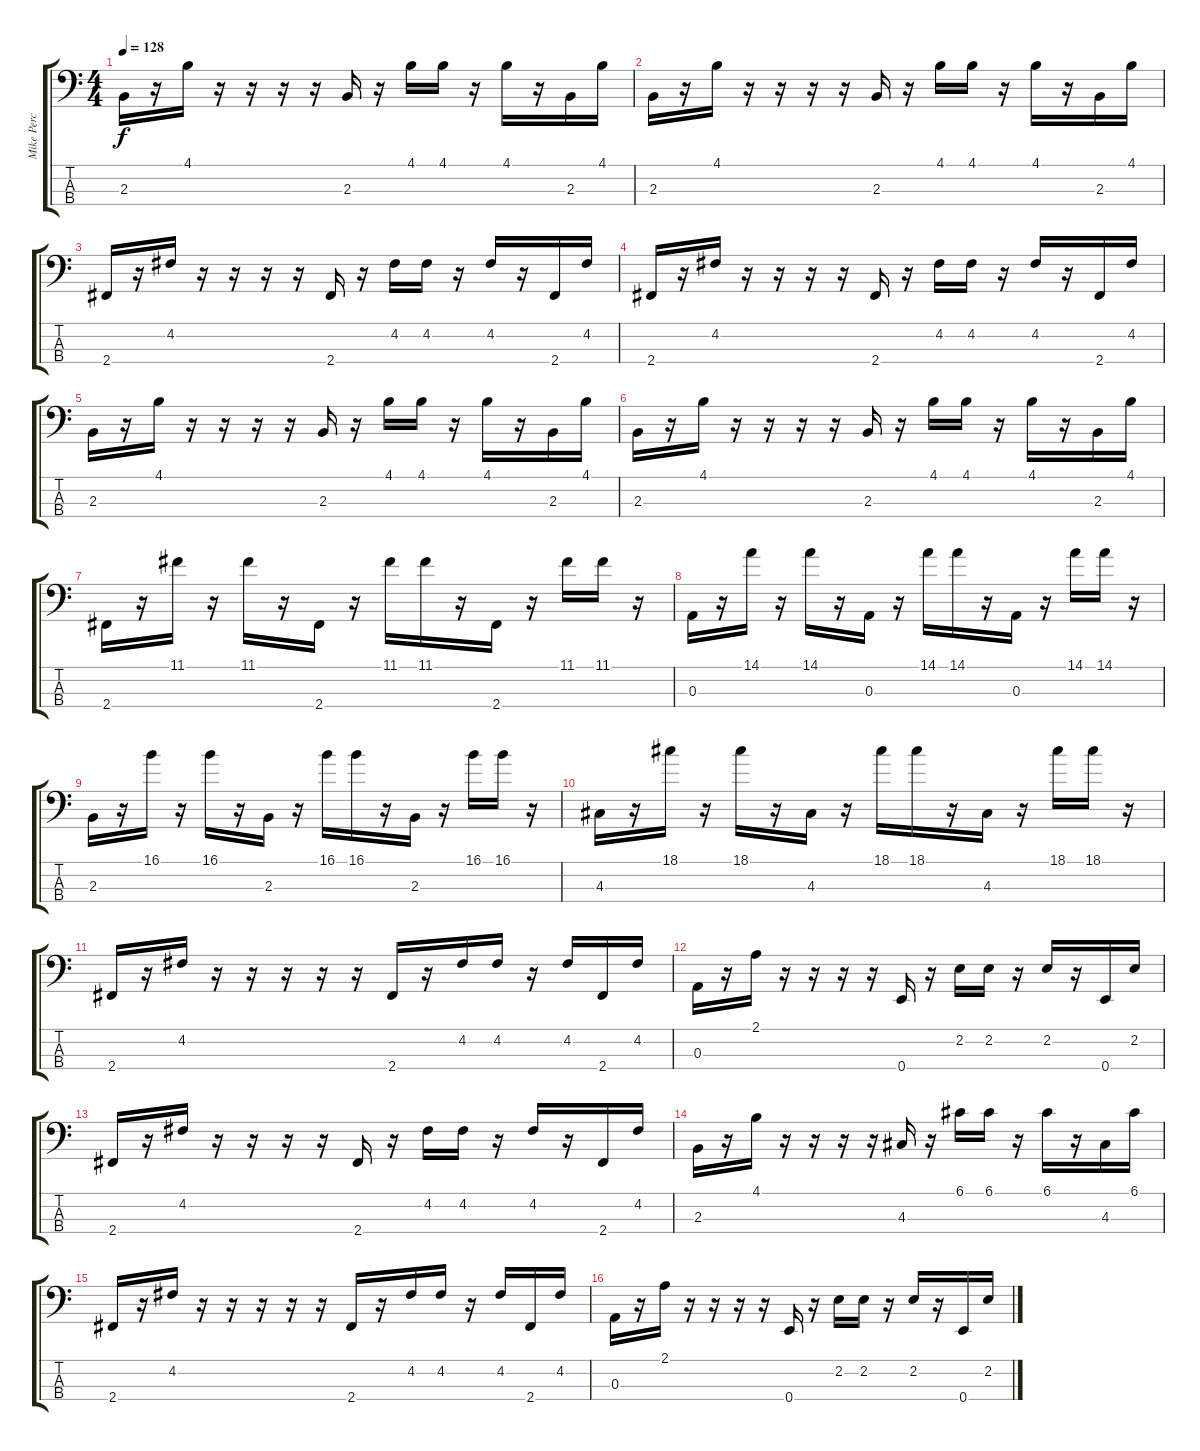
\track (" Mike Percy" " Mike Perc") {instrument electricguitarclean}
\staff {score tabs}
\tuning (G2 D2 A1 E1) {hide}
\ts (4 4)
\tempo 128
\clef f4
\ks c
2.3.16{dy f} r.16 4.1.16 r.16 r.16 r.16 r.16 2.3.16 r.16 4.1.16 4.1.16 r.16 4.1.16 r.16 2.3.16 4.1.16 |
2.3.16 r.16 4.1.16 r.16 r.16 r.16 r.16 2.3.16 r.16 4.1.16 4.1.16 r.16 4.1.16 r.16 2.3.16 4.1.16 |
2.4.16 r.16 4.2.16 r.16 r.16 r.16 r.16 2.4.16 r.16 4.2.16 4.2.16 r.16 4.2.16 r.16 2.4.16 4.2.16 |
2.4.16 r.16 4.2.16 r.16 r.16 r.16 r.16 2.4.16 r.16 4.2.16 4.2.16 r.16 4.2.16 r.16 2.4.16 4.2.16 |
2.3.16 r.16 4.1.16 r.16 r.16 r.16 r.16 2.3.16 r.16 4.1.16 4.1.16 r.16 4.1.16 r.16 2.3.16 4.1.16 |
2.3.16 r.16 4.1.16 r.16 r.16 r.16 r.16 2.3.16 r.16 4.1.16 4.1.16 r.16 4.1.16 r.16 2.3.16 4.1.16 |
2.4.16 r.16 11.1.16 r.16 11.1.16 r.16 2.4.16 r.16 11.1.16 11.1.16 r.16 2.4.16 r.16 11.1.16 11.1.16 r.16 |
0.3.16 r.16 14.1.16 r.16 14.1.16 r.16 0.3.16 r.16 14.1.16 14.1.16 r.16 0.3.16 r.16 14.1.16 14.1.16 r.16 |
2.3.16 r.16 16.1.16 r.16 16.1.16 r.16 2.3.16 r.16 16.1.16 16.1.16 r.16 2.3.16 r.16 16.1.16 16.1.16 r.16 |
4.3.16 r.16 18.1.16 r.16 18.1.16 r.16 4.3.16 r.16 18.1.16 18.1.16 r.16 4.3.16 r.16 18.1.16 18.1.16 r.16 |
2.4.16 r.16 4.2.16 r.16 r.16 r.16 r.16 r.16 2.4.16 r.16 4.2.16 4.2.16 r.16 4.2.16 2.4.16 4.2.16 |
0.3.16 r.16 2.1.16 r.16 r.16 r.16 r.16 0.4.16 r.16 2.2.16 2.2.16 r.16 2.2.16 r.16 0.4.16 2.2.16 |
2.4.16 r.16 4.2.16 r.16 r.16 r.16 r.16 2.4.16 r.16 4.2.16 4.2.16 r.16 4.2.16 r.16 2.4.16 4.2.16 |
2.3.16 r.16 4.1.16 r.16 r.16 r.16 r.16 4.3.16 r.16 6.1.16 6.1.16 r.16 6.1.16 r.16 4.3.16 6.1.16 |
2.4.16 r.16 4.2.16 r.16 r.16 r.16 r.16 r.16 2.4.16 r.16 4.2.16 4.2.16 r.16 4.2.16 2.4.16 4.2.16 |
0.3.16 r.16 2.1.16 r.16 r.16 r.16 r.16 0.4.16 r.16 2.2.16 2.2.16 r.16 2.2.16 r.16 0.4.16 2.2.16
